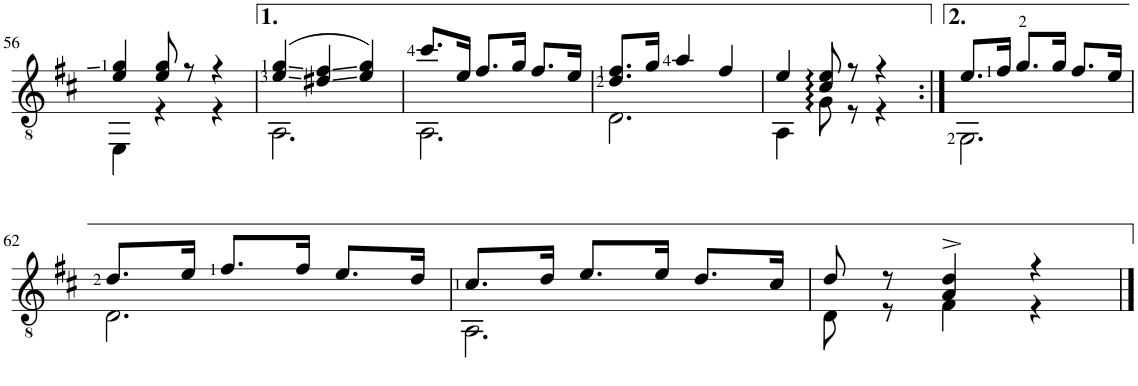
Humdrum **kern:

**kern
*part1
*staff1
*I"Guitar
*I'Guit.
!!LO:PB:g=z
*clefGv2
*k[f#c#]
*M3/4
=56
*^
4e/ 4g/	4EE\
8e/ 8g/	4r
8r	.
4r	4r
=57	=57
(4e/ 4g/	2.AA\
4d#X/ 4f#/	.
4e/ 4g/)	.
=58	=58
8.cc#/L	2.AA\
16e/Jk	.
8.f#/L	.
16g/Jk	.
8.f#/L	.
16e/Jk	.
=59	=59
8.d/ 8.f#/L	2.D\
16g/Jk	.
4a/	.
4f#/	.
=60	=60
4e/	4AA\
8c#/ 8e/	8G\
8r	8r
4r	4r
=61:|!	=61:|!
8.e/L	2.GG\
16f#/Jk	.
8.g/L	.
16g/Jk	.
8.f#/L	.
16e/Jk	.
!!LO:LB:g=z	!!
=62	=62
8.d/L	2.D\
16e/Jk	.
8.f#/L	.
16f#/Jk	.
8.e/L	.
16d/Jk	.
=63	=63
8.c#/L	2.AA\
16d/Jk	.
8.e/L	.
16e/Jk	.
8.d/L	.
16c#/Jk	.
=64	=64
8d/	8D\
8r	8r
4A/^ 4d/^	4F#\
4r	4r
*v	*v
==
*-
